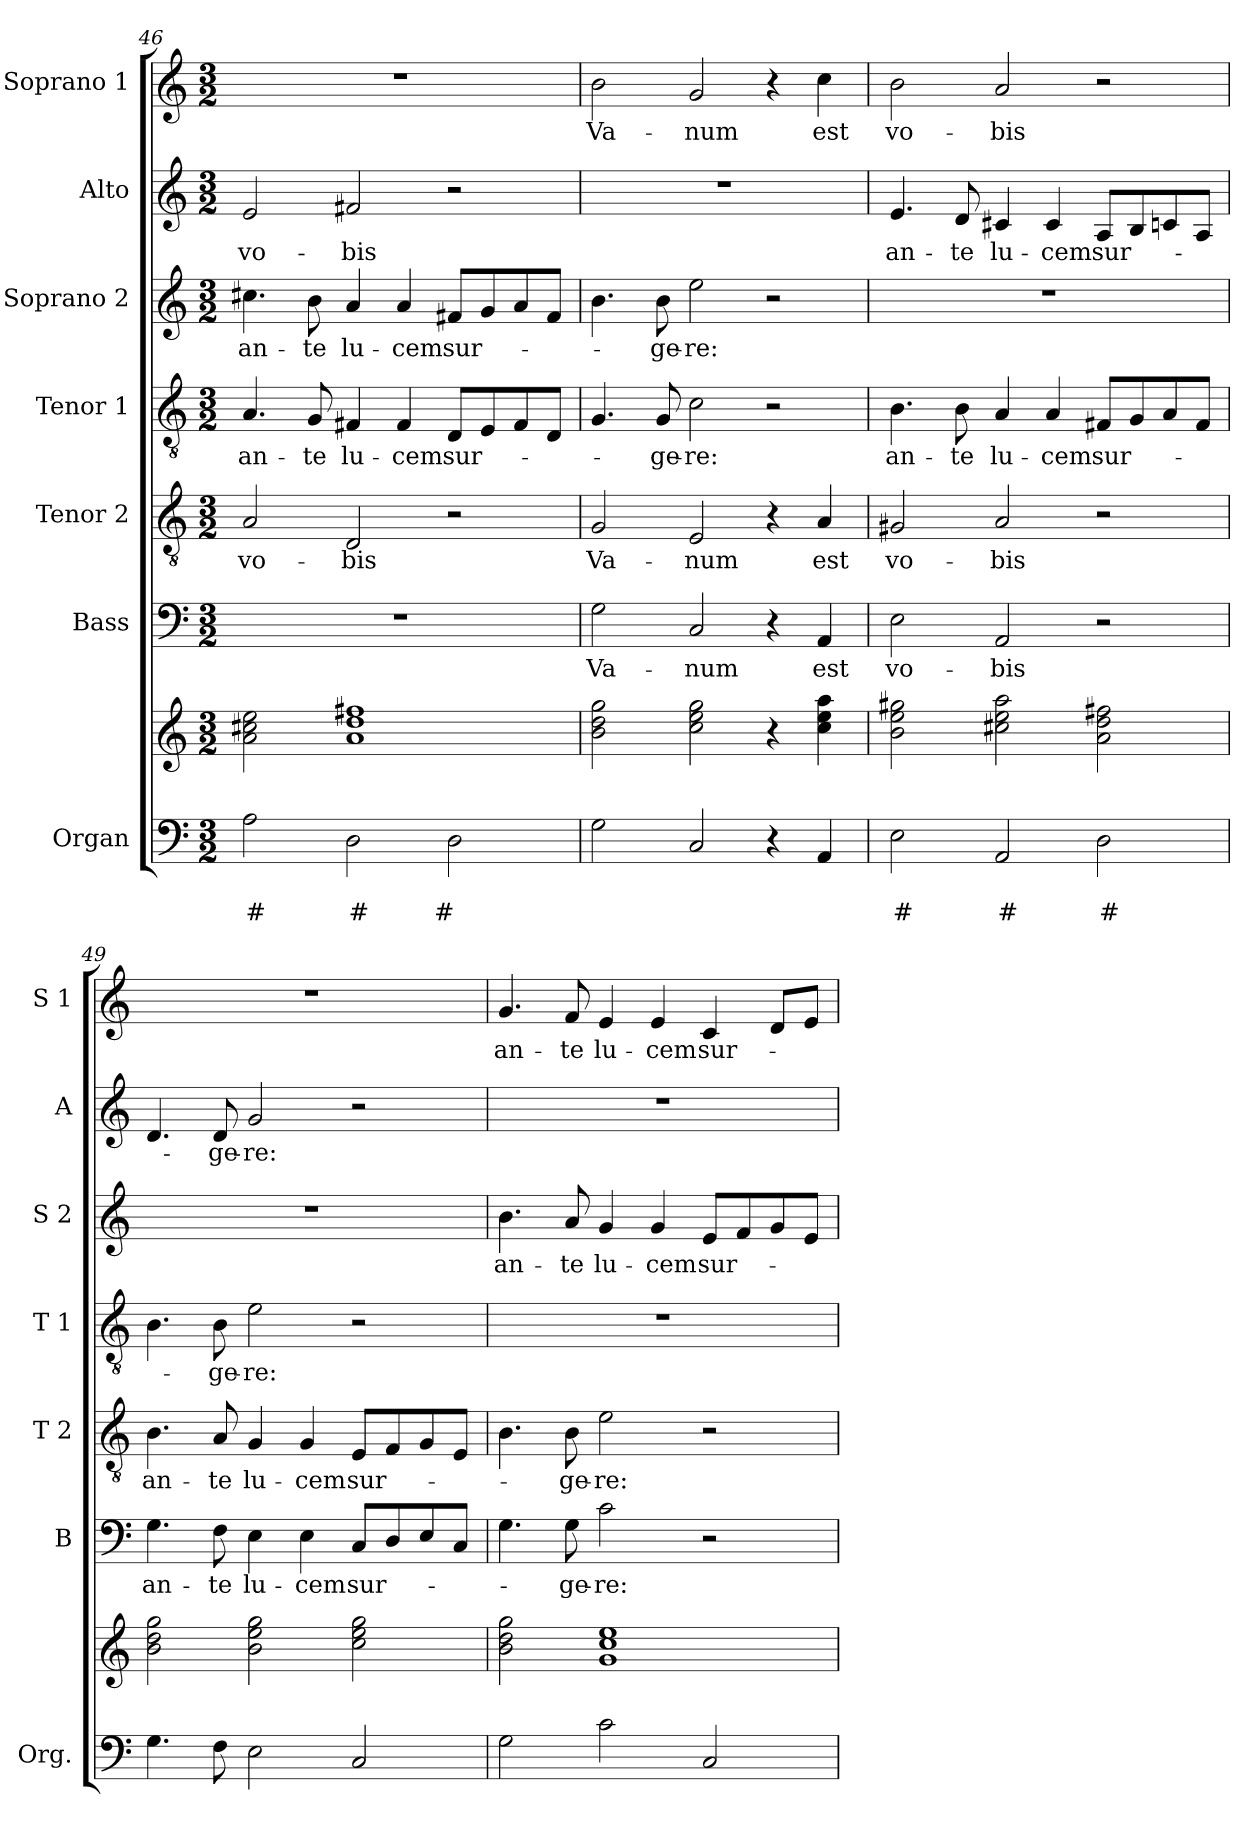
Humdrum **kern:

**kern	**text	**text	**kern	**kern	**text	**kern	**text	**kern	**text	**kern	**text	**kern	**text	**kern	**text
*part7	*part7	*part7	*part7	*part6	*part6	*part5	*part5	*part4	*part4	*part3	*part3	*part2	*part2	*part1	*part1
*staff8	*staff8	*staff8	*staff7	*staff6	*staff6	*staff5	*staff5	*staff4	*staff4	*staff3	*staff3	*staff2	*staff2	*staff1	*staff1
*I"Organ	*	*	*	*I"Bass	*	*I"Tenor 2	*	*I"Tenor 1	*	*I"Soprano 2	*	*I"Alto	*	*I"Soprano 1	*
*I'Org.	*	*	*	*I'B	*	*I'T 2	*	*I'T 1	*	*I'S 2	*	*I'A	*	*I'S 1	*
*clefF4	*	*	*clefG2	*clefF4	*	*clefGv2	*	*clefGv2	*	*clefG2	*	*clefG2	*	*clefG2	*
*k[]	*	*	*k[]	*k[]	*	*k[]	*	*k[]	*	*k[]	*	*k[]	*	*k[]	*
*C:	*	*	*C:	*C:	*	*C:	*	*C:	*	*C:	*	*C:	*	*C:	*
*M3/2	*	*	*M3/2	*M3/2	*	*M3/2	*	*M3/2	*	*M3/2	*	*M3/2	*	*M3/2	*
=46	=46	=46	=46	=46	=46	=46	=46	=46	=46	=46	=46	=46	=46	=46	=46
!	!	!LO:LY:b	!	!	!	!	!LO:LY:b	!	!LO:LY:b	!	!LO:LY:b	!	!LO:LY:b	!	!
2A\	.	#	2a!\ 2cc#X!\ 2ee!\	1.r	.	2A/	vo-	4.A/	an-	4.cc#X\	an-	2e/	vo-	1.r	.
!	!	!	!	!	!	!	!	!	!LO:LY:b	!	!LO:LY:b	!	!	!	!
.	.	.	.	.	.	.	.	8G/	-te	8b\	-te	.	.	.	.
!	!	!LO:LY:b	!	!	!	!	!LO:LY:b	!	!LO:LY:b	!	!LO:LY:b	!	!LO:LY:b	!	!
2D\	.	#	1a! 1dd! 1ff#X!	.	.	2D/	-bis	4F#X/	lu-	4a/	lu-	2f#X/	-bis	.	.
!	!	!	!	!	!	!	!	!	!LO:LY:b	!	!LO:LY:b	!	!	!	!
.	.	.	.	.	.	.	.	4F#/	-cem	4a/	-cem	.	.	.	.
!	!	!LO:LY:b	!	!	!	!	!	!	!LO:LY:b	!	!LO:LY:b	!	!	!	!
2D\	.	#	.	.	.	2r	.	8D/L	sur-	8f#X/L	sur-	2r	.	.	.
.	.	.	.	.	.	.	.	8E/	.	8g/	.	.	.	.	.
.	.	.	.	.	.	.	.	8F#/	.	8a/	.	.	.	.	.
.	.	.	.	.	.	.	.	8D/J	.	8f#/J	.	.	.	.	.
!!LO:PB:g=z
=47	=47	=47	=47	=47	=47	=47	=47	=47	=47	=47	=47	=47	=47	=47	=47
!	!	!	!	!	!LO:LY:b	!	!LO:LY:b	!	!	!	!	!	!	!	!LO:LY:b
2G\	.	.	2b!\ 2dd!\ 2gg!\	2G\	Va-	2G/	Va-	4.G/	.	4.b\	.	1.r	.	2b\	Va-
!	!	!	!	!	!	!	!	!	!LO:LY:b	!	!LO:LY:b	!	!	!	!
.	.	.	.	.	.	.	.	8G/	-ge-	8b\	-ge-	.	.	.	.
!	!	!	!	!	!LO:LY:b	!	!LO:LY:b	!	!LO:LY:b	!	!LO:LY:b	!	!	!	!LO:LY:b
2C/	.	.	2cc!\ 2ee!\ 2gg!\	2C/	-num	2E/	-num	2c\	-re:	2ee\	-re:	.	.	2g/	-num
4r	.	.	4r	4r	.	4r	.	2r	.	2r	.	.	.	4r	.
!	!	!	!	!	!LO:LY:b	!	!LO:LY:b	!	!	!	!	!	!	!	!LO:LY:b
4AA/	.	.	4cc!\ 4ee!\ 4aa!\	4AA/	est	4A/	est	.	.	.	.	.	.	4cc\	est
=48	=48	=48	=48	=48	=48	=48	=48	=48	=48	=48	=48	=48	=48	=48	=48
!	!	!LO:LY:b	!	!	!LO:LY:b	!	!LO:LY:b	!	!LO:LY:b	!	!	!	!LO:LY:b	!	!LO:LY:b
2E\	.	#	2b!\ 2ee!\ 2gg#X!\	2E\	vo-	2G#X/	vo-	4.B\	an-	1.r	.	4.e/	an-	2b\	vo-
!	!	!	!	!	!	!	!	!	!LO:LY:b	!	!	!	!LO:LY:b	!	!
.	.	.	.	.	.	.	.	8B\	-te	.	.	8d/	-te	.	.
!	!	!LO:LY:b	!	!	!LO:LY:b	!	!LO:LY:b	!	!LO:LY:b	!	!	!	!LO:LY:b	!	!LO:LY:b
2AA/	.	#	2cc#X!\ 2ee!\ 2aa!\	2AA/	-bis	2A/	-bis	4A/	lu-	.	.	4c#X/	lu-	2a/	-bis
!	!	!	!	!	!	!	!	!	!LO:LY:b	!	!	!	!LO:LY:b	!	!
.	.	.	.	.	.	.	.	4A/	-cem	.	.	4c#/	-cem	.	.
!	!	!LO:LY:b	!	!	!	!	!	!	!LO:LY:b	!	!	!	!LO:LY:b	!	!
2D\	.	#	2a!\ 2dd!\ 2ff#X!\	2r	.	2r	.	8F#X/L	sur-	.	.	8A/L	sur-	2r	.
.	.	.	.	.	.	.	.	8G/	.	.	.	8B/	.	.	.
.	.	.	.	.	.	.	.	8A/	.	.	.	8cn/	.	.	.
.	.	.	.	.	.	.	.	8F#/J	.	.	.	8A/J	.	.	.
=49	=49	=49	=49	=49	=49	=49	=49	=49	=49	=49	=49	=49	=49	=49	=49
!	!	!	!	!	!LO:LY:b	!	!LO:LY:b	!	!	!	!	!	!	!	!
4.G\	.	.	2b!\ 2dd!\ 2gg!\	4.G\	an-	4.B\	an-	4.B\	.	1.r	.	4.d/	.	1.r	.
!	!	!	!	!	!LO:LY:b	!	!LO:LY:b	!	!LO:LY:b	!	!	!	!LO:LY:b	!	!
8F\	.	.	.	8F\	-te	8A/	-te	8B\	-ge-	.	.	8d/	-ge-	.	.
!	!	!	!	!	!LO:LY:b	!	!LO:LY:b	!	!LO:LY:b	!	!	!	!LO:LY:b	!	!
2E\	.	.	2b!\ 2ee!\ 2gg!\	4E\	lu-	4G/	lu-	2e\	-re:	.	.	2g/	-re:	.	.
!	!	!	!	!	!LO:LY:b	!	!LO:LY:b	!	!	!	!	!	!	!	!
.	.	.	.	4E\	-cem	4G/	-cem	.	.	.	.	.	.	.	.
!	!	!	!	!	!LO:LY:b	!	!LO:LY:b	!	!	!	!	!	!	!	!
2C/	.	.	2cc!\ 2ee!\ 2gg!\	8C/L	sur-	8E/L	sur-	2r	.	.	.	2r	.	.	.
.	.	.	.	8D/	.	8F/	.	.	.	.	.	.	.	.	.
.	.	.	.	8E/	.	8G/	.	.	.	.	.	.	.	.	.
.	.	.	.	8C/J	.	8E/J	.	.	.	.	.	.	.	.	.
=50	=50	=50	=50	=50	=50	=50	=50	=50	=50	=50	=50	=50	=50	=50	=50
!	!	!	!	!	!	!	!	!	!	!	!LO:LY:b	!	!	!	!LO:LY:b
2G\	.	.	2b!\ 2dd!\ 2gg!\	4.G\	.	4.B\	.	1.r	.	4.b\	an-	1.r	.	4.g/	an-
!	!	!	!	!	!LO:LY:b	!	!LO:LY:b	!	!	!	!LO:LY:b	!	!	!	!LO:LY:b
.	.	.	.	8G\	-ge-	8B\	-ge-	.	.	8a/	-te	.	.	8f/	-te
!	!	!	!	!	!LO:LY:b	!	!LO:LY:b	!	!	!	!LO:LY:b	!	!	!	!LO:LY:b
2c\	.	.	1g! 1cc! 1ee!	2c\	-re:	2e\	-re:	.	.	4g/	lu-	.	.	4e/	lu-
!	!	!	!	!	!	!	!	!	!	!	!LO:LY:b	!	!	!	!LO:LY:b
.	.	.	.	.	.	.	.	.	.	4g/	-cem	.	.	4e/	-cem
!	!	!	!	!	!	!	!	!	!	!	!LO:LY:b	!	!	!	!LO:LY:b
2C/	.	.	.	2r	.	2r	.	.	.	8e/L	sur-	.	.	4c/	sur-
.	.	.	.	.	.	.	.	.	.	8f/	.	.	.	.	.
.	.	.	.	.	.	.	.	.	.	8g/	.	.	.	8d/L	.
.	.	.	.	.	.	.	.	.	.	8e/J	.	.	.	8e/J	.
=	=	=	=	=	=	=	=	=	=	=	=	=	=	=	=
*-	*-	*-	*-	*-	*-	*-	*-	*-	*-	*-	*-	*-	*-	*-	*-
